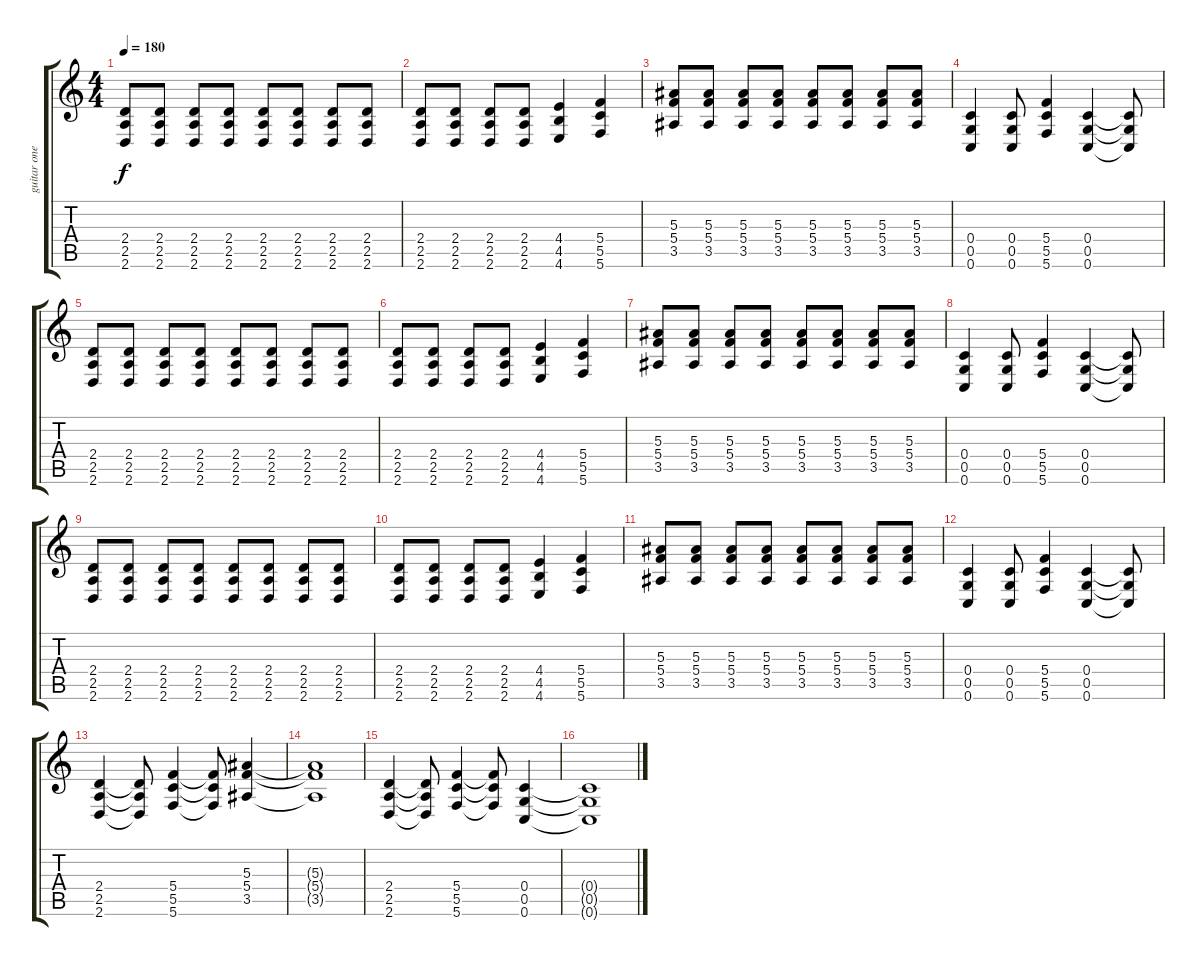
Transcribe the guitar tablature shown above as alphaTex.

\track ("guitar one" "guitar one") {instrument overdrivenguitar}
\staff {score tabs}
\tuning (D4 A3 F3 C3 G2 C2) {hide}
\ts (4 4)
\tempo 180
\clef g2
\ks c
(2.4 2.5 2.6).8{dy f} (2.4 2.5 2.6).8 (2.4 2.5 2.6).8 (2.4 2.5 2.6).8 (2.4 2.5 2.6).8 (2.4 2.5 2.6).8 (2.4 2.5 2.6).8 (2.4 2.5 2.6).8 |
(2.4 2.5 2.6).8 (2.4 2.5 2.6).8 (2.4 2.5 2.6).8 (2.4 2.5 2.6).8 (4.4 4.5 4.6).4 (5.4 5.5 5.6).4 |
(5.3 5.4 3.5).8 (5.3 5.4 3.5).8 (5.3 5.4 3.5).8 (5.3 5.4 3.5).8 (5.3 5.4 3.5).8 (5.3 5.4 3.5).8 (5.3 5.4 3.5).8 (5.3 5.4 3.5).8 |
(0.4 0.5 0.6).4 (0.4 0.5 0.6).8 (5.4 5.5 5.6).4 (0.4 0.5 0.6).4 (0.4{t} 0.5{t} 0.6{t}).8 |
(2.4 2.5 2.6).8 (2.4 2.5 2.6).8 (2.4 2.5 2.6).8 (2.4 2.5 2.6).8 (2.4 2.5 2.6).8 (2.4 2.5 2.6).8 (2.4 2.5 2.6).8 (2.4 2.5 2.6).8 |
(2.4 2.5 2.6).8 (2.4 2.5 2.6).8 (2.4 2.5 2.6).8 (2.4 2.5 2.6).8 (4.4 4.5 4.6).4 (5.4 5.5 5.6).4 |
(5.3 5.4 3.5).8 (5.3 5.4 3.5).8 (5.3 5.4 3.5).8 (5.3 5.4 3.5).8 (5.3 5.4 3.5).8 (5.3 5.4 3.5).8 (5.3 5.4 3.5).8 (5.3 5.4 3.5).8 |
(0.4 0.5 0.6).4 (0.4 0.5 0.6).8 (5.4 5.5 5.6).4 (0.4 0.5 0.6).4 (0.4{t} 0.5{t} 0.6{t}).8 |
(2.4 2.5 2.6).8 (2.4 2.5 2.6).8 (2.4 2.5 2.6).8 (2.4 2.5 2.6).8 (2.4 2.5 2.6).8 (2.4 2.5 2.6).8 (2.4 2.5 2.6).8 (2.4 2.5 2.6).8 |
(2.4 2.5 2.6).8 (2.4 2.5 2.6).8 (2.4 2.5 2.6).8 (2.4 2.5 2.6).8 (4.4 4.5 4.6).4 (5.4 5.5 5.6).4 |
(5.3 5.4 3.5).8 (5.3 5.4 3.5).8 (5.3 5.4 3.5).8 (5.3 5.4 3.5).8 (5.3 5.4 3.5).8 (5.3 5.4 3.5).8 (5.3 5.4 3.5).8 (5.3 5.4 3.5).8 |
(0.4 0.5 0.6).4 (0.4 0.5 0.6).8 (5.4 5.5 5.6).4 (0.4 0.5 0.6).4 (0.4{t} 0.5{t} 0.6{t}).8 |
(2.4 2.5 2.6).4 (2.4{t} 2.5{t} 2.6{t}).8 (5.4 5.5 5.6).4 (5.4{t} 5.5{t} 5.6{t}).8 (5.3 5.4 3.5).4 |
(5.3{t} 5.4{t} 3.5{t}).1 |
(2.4 2.5 2.6).4 (2.4{t} 2.5{t} 2.6{t}).8 (5.4 5.5 5.6).4 (5.4{t} 5.5{t} 5.6{t}).8 (0.4 0.5 0.6).4 |
(0.4{t} 0.5{t} 0.6{t}).1
